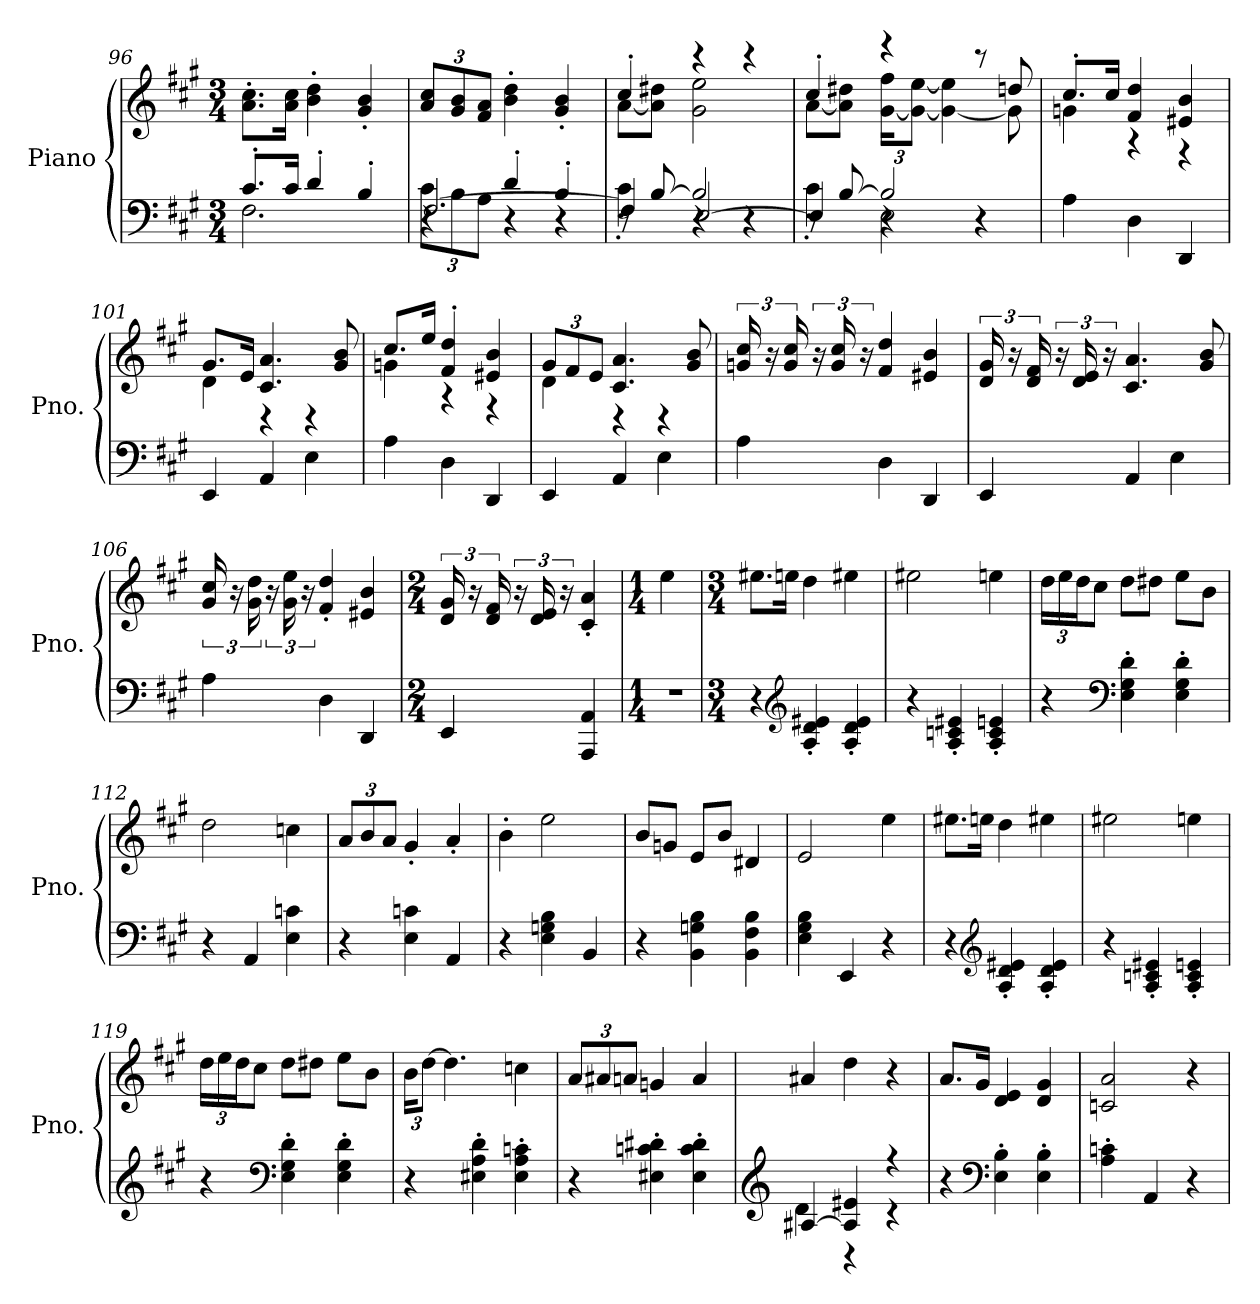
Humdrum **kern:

**kern	**kern
*part1	*part1
*staff2	*staff1
*I"Piano	*
*I'Pno.	*
*clefF4	*clefG2
*k[f#c#g#]	*k[f#c#g#]
*M3/4	*M3/4
=96	=96
*^	*
8.c#'/L	2.F#\	8.a\' 8.cc#\'L
16c#/Jk	.	16a\ 16cc#\Jk
4d'/	.	4b\' 4dd\'
4B'/	.	4g#/' 4b/'
!!LO:LB:g=z
=97	=97	=97
*	*Xbrackettup	*Xbrackettup
*	*^	*
4r	12c#\L	[2.F#/	12a/ 12cc#/L
.	12B\	.	12g#/ 12b/
.	12A\J	.	12f#/ 12a/J
4d'/	4r	.	4b\' 4dd\'
4B'/	4r	.	4g#/' 4b/'
=98	=98	=98	=98
*	*	*	*^
8r	4c#'\	4F#/]	4cc#'/	[8a\L
[8B/	.	.	.	8a\] 8dd#X\J
2B/]	4r	[2E/	4r	2g#\ 2ee\
.	4r	.	4r	.
=99	=99	=99	=99	=99
8r	4c#'\	4E/]	4cc#'/	[8a\L
[8B/	.	.	.	8a\] 8dd#X\J
2B/]	2E\	4r	4r	[24g#\ 24ff#\KL
.	.	.	.	12g#\_ [12ee\J
.	.	.	.	4g#\_ 4ee\]
.	.	4r	8r	.
.	.	.	8ddn/	8g#\]
*v	*v	*v	*	*
=100	=100	=100
4A\	8.cc#'/L	4gn\
.	16cc#/Jk	.
4D\	4f#/ 4dd/	4r
4DD/	4e#X/ 4b/	4r
=101	=101	=101
4EE/	8.g#/L	4d\
.	16e/Jk	.
4AA/	4.c#/ 4.a/	4r
4E\	.	4r
.	8g#/ 8b/	.
!!LO:LB:g=z	!!
=102	=102	=102
4A\	8.cc#/L	4gn\
.	16ee/Jk	.
4D\	4f#/' 4dd/'	4r
4DD/	4e#X/ 4b/	4r
=103	=103	=103
4EE/	12g#/L	4d\
.	12f#/	.
.	12e/J	.
4AA/	4.c#/ 4.a/	4r
4E\	.	4r
.	8g#/ 8b/	.
*	*v	*v
=104	=104
*	*brackettup
4A\	24gn/ 24cc#/
.	24r
.	24g/ 24cc#/
.	24r
.	24g/ 24cc#/
.	24r
4D\	4f#/ 4dd/
4DD/	4e#X/ 4b/
=105	=105
4EE/	24d/ 24g#/
.	24r
.	24d/ 24f#/
.	24r
.	24d/ 24e/
.	24r
4AA/	4.c#/ 4.a/
4E\	.
.	8g#/ 8b/
!!LO:PB:g=z
=106	=106
4A\	24g#/ 24cc#/
.	24r
.	24g#\ 24dd\
.	24r
.	24g#\ 24ee\
.	24r
4D\	4f#/' 4dd/'
4DD/	4e#X/ 4b/
=107	=107
*M2/4	*M2/4
4EE/	24d/ 24g#/
.	24r
.	24d/ 24f#/
.	24r
.	24d/ 24e/
.	24r
4AAA/ 4AA/	4c#/' 4a/'
=108	=108
*M1/4	*M1/4
4r	4ee\
=109	=109
*M3/4	*M3/4
4r	8.ee#X\L
.	16een\Jk
*clefG2	*
4A/' 4d/' 4e#X/'	4dd\
4A/' 4d/' 4e#/'	4ee#X\
=110	=110
4r	2ee#X\
4A/' 4cn/' 4e#X/'	.
4A/' 4c/' 4en/'	4een\
!!LO:LB:g=z
=111	=111
*	*Xbrackettup
4r	24dd\LL
.	24ee\
.	24dd\J
.	8cc#\J
*clefF4	*
4E\' 4G#\' 4d\'	8dd\L
.	8dd#X\J
4E\' 4G#\' 4d\'	8ee\L
.	8b\J
=112	=112
4r	2dd\
4AA/	.
4E\ 4cn\	4ccn\
=113	=113
4r	12a/L
.	12b/
.	12a/J
4E\ 4cn\	4g#'/
4AA/	4a'/
=114	=114
4r	4b'\
4E\ 4Gn\ 4B\	2ee\
4BB/	.
=115	=115
4r	8b/L
.	8gn/J
4BB\ 4Gn\ 4B\	8e/L
.	8b/J
4BB\ 4F#\ 4B\	4d#X/
=116	=116
4E\ 4G#\ 4B\	2e/
4EE/	.
4r	4ee\
!!LO:LB:g=z
=117	=117
4r	8.ee#X\L
.	16een\Jk
*clefG2	*
4A/' 4d/' 4e#X/'	4dd\
4A/' 4d/' 4e#/'	4ee#X\
=118	=118
4r	2ee#X\
4A/' 4cn/' 4e#X/'	.
4A/' 4c/' 4en/'	4een\
=119	=119
4r	24dd\LL
.	24ee\
.	24dd\J
.	8cc#\J
*clefF4	*
4E\' 4G#\' 4d\'	8dd\L
.	8dd#X\J
4E\' 4G#\' 4d\'	8ee\L
.	8b\J
=120	=120
4r	24b\KL
.	[12dd\J
.	4.dd\]
4E#X\' 4A\' 4d\'	.
4E#\' 4A\' 4cn\'	4ccn\
=121	=121
4r	12a/L
.	12a#X/
.	12an/J
4E#X\' 4cn\' 4d#X\'	4gn/
4E#\' 4c\' 4d#\'	4a/
!!LO:LB:g=z
=122	=122
*clefG2	*
*^	*
[4A#X/	4d\	4a#X/
4A#/] 4e#X/	4r	4dd\
4r	4r	4r
*v	*v	*
=123	=123
4r	8.a/L
.	16g#/Jk
*clefF4	*
4E\' 4B\'	4d/ 4e/
4E\' 4B\'	4d/ 4g#/
=124	=124
4A\' 4cn\'	2cn/ 2a/
4AA/	.
4r	4r
=	=
*-	*-
